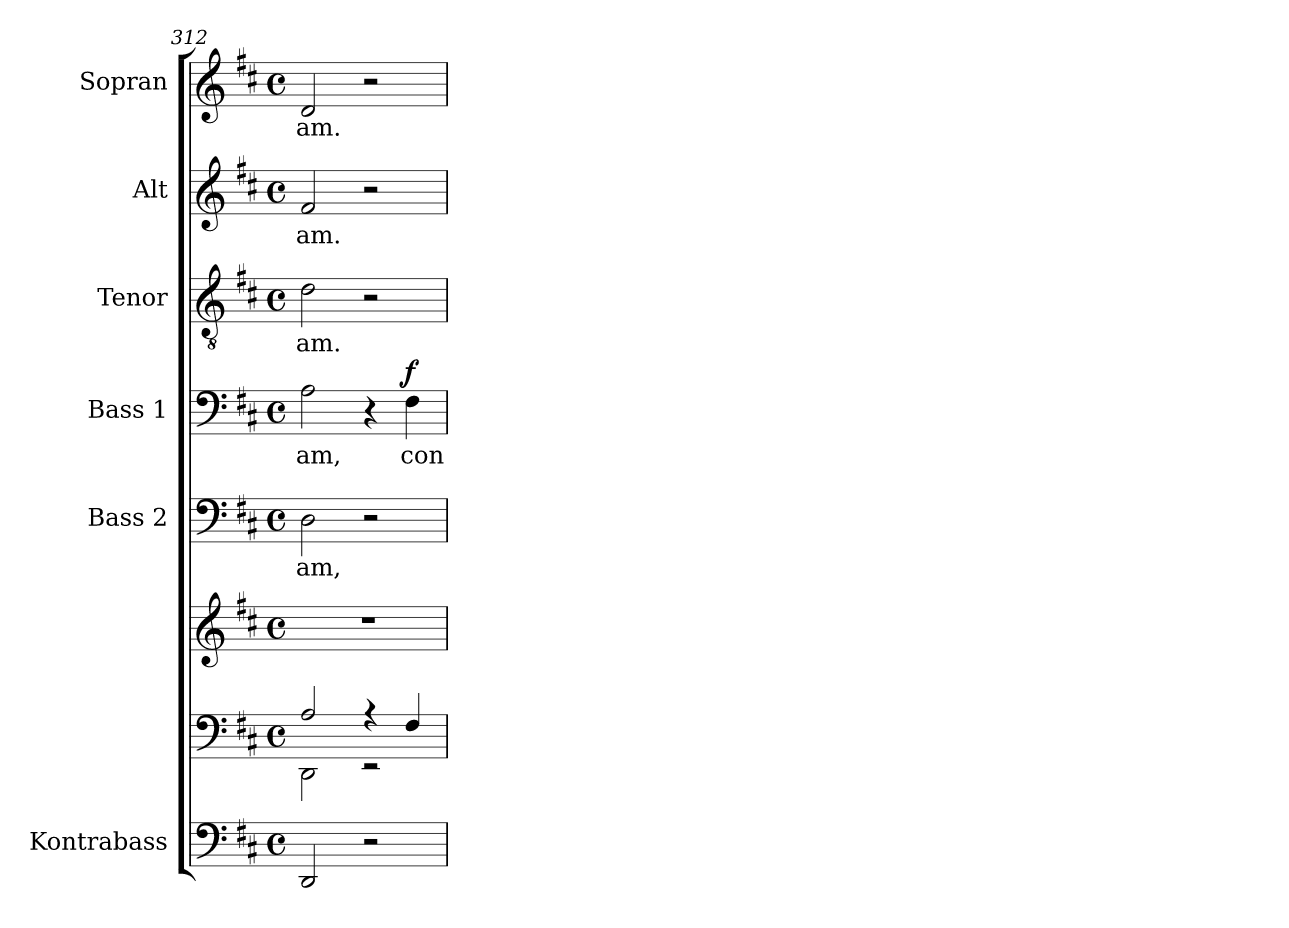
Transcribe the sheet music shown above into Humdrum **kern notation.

**kern	**kern	**kern	**kern	**text	**kern	**text	**dynam	**kern	**text	**kern	**text	**kern	**text
*part7	*part6	*part6	*part5	*part5	*part4	*part4	*part4	*part3	*part3	*part2	*part2	*part1	*part1
*staff8	*staff7	*staff6	*staff5	*staff5	*staff4	*staff4	*staff4	*staff3	*staff3	*staff2	*staff2	*staff1	*staff1
*I"Kontrabass	*	*	*I"Bass 2	*	*I"Bass 1	*	*	*I"Tenor	*	*I"Alt	*	*I"Sopran	*
*I'Kb.	*	*	*I'B. 2	*	*I'B. 1	*	*	*I'T.	*	*I'A.	*	*I'S.	*
*clefF4	*clefF4	*clefG2	*clefF4	*	*clefF4	*	*	*clefGv2	*	*clefG2	*	*clefG2	*
*ITrd7c12	*	*	*	*	*	*	*	*	*	*	*	*	*
*k[f#c#]	*k[f#c#]	*k[f#c#]	*k[f#c#]	*	*k[f#c#]	*	*	*k[f#c#]	*	*k[f#c#]	*	*k[f#c#]	*
*D:	*D:	*D:	*D:	*	*D:	*	*	*D:	*	*D:	*	*D:	*
*M4/4	*M4/4	*M4/4	*M4/4	*	*M4/4	*	*	*M4/4	*	*M4/4	*	*M4/4	*
*met(c)	*met(c)	*met(c)	*met(c)	*	*met(c)	*	*	*met(c)	*	*met(c)	*	*met(c)	*
=312	=312	=312	=312	=312	=312	=312	=312	=312	=312	=312	=312	=312	=312
*	*^	*	*	*	*	*	*	*	*	*	*	*	*
!	!	!	!	!	!LO:LY:b	!	!LO:LY:b	!	!	!LO:LY:b	!	!LO:LY:b	!	!LO:LY:b
2DDD/	2A/	2DD\	1r	2D\	-am,	2A\	-am,	.	2d\	-am.	2f#/	-am.	2d/	-am.
2r	4rG	2rEE	.	2r	.	4r	.	.	2r	.	2r	.	2r	.
!	!	!	!	!	!	!	!LO:LY:b	!LO:DY:a	!	!	!	!	!	!
.	4F#/	.	.	.	.	4F#\	con-	f	.	.	.	.	.	.
*	*v	*v	*	*	*	*	*	*	*	*	*	*	*	*
=	=	=	=	=	=	=	=	=	=	=	=	=	=
*-	*-	*-	*-	*-	*-	*-	*-	*-	*-	*-	*-	*-	*-
